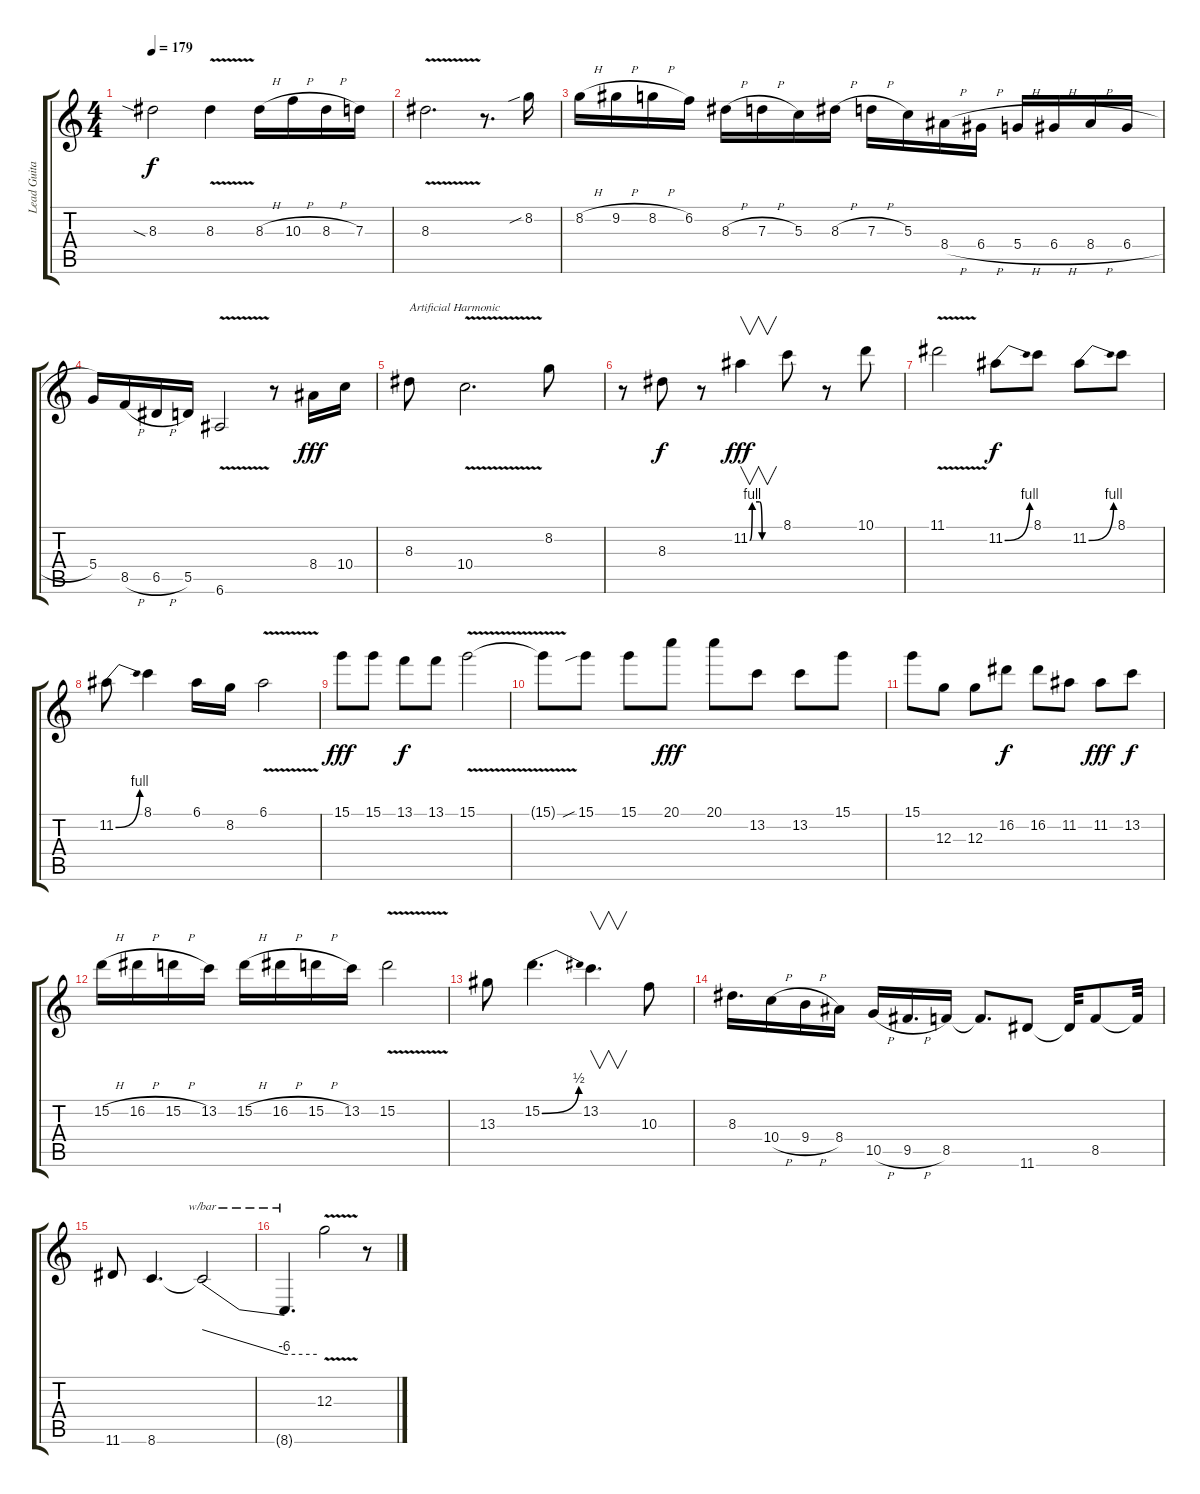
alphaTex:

\track ("Lead Guitar" "Lead Guita") {instrument distortionguitar}
\staff {score tabs}
\tuning (E4 B3 G3 D3 A2 E2) {hide}
\ts (4 4)
\tempo 179
\clef g2
\ks c
8.3{sia}.2{dy f} 8.3{v}.4 8.3{h}.16 10.3{h}.16 8.3{h}.16 7.3.16 |
8.3{v}.2{d} r.8{d} 8.2{sib}.16 |
8.2{h}.16 9.2{h}.16 8.2{h}.16 6.2.16 8.3{h}.16 7.3{h}.16 5.3.16 8.3{h}.16 7.3{h}.16 5.3.16 8.4{h}.16 6.4{h}.16 5.4{h}.16 6.4{h}.16 8.4{h}.16 6.4{h}.16 |
5.4.16 8.5{h}.16 6.5{h}.16 5.5.16 6.6{v}.2 r.8 8.4.16{dy fff} 10.4.16 |
8.3.8{txt "Artificial Harmonic" instrument guitarharmonics} 10.4{v}.2{d} 8.2.8{instrument distortionguitar} |
r.8 8.3.8{dy f instrument guitarharmonics} r.8 11.2{be (custom 0 0 5 4 20 4 25 0 30 0 60 0)}.4{v dy fff} 8.1.8{instrument distortionguitar} r.8 10.1.8 |
11.1{v}.2 11.2{be (bend 0 0 60 4)}.8{dy f} 8.1.8 11.2{be (bend 0 0 60 4)}.8 8.1.8 |
11.2{be (bend 0 0 60 4)}.8 8.1.4 6.1.16 8.2.16 6.1{v}.2 |
15.1.8{dy fff} 15.1.8 13.1.8{dy f} 13.1.8 15.1{v}.2 |
15.1{t}.8 15.1{sib}.8 15.1.8 20.1.8{dy fff} 20.1.8 13.2.8 13.2.8 15.1.8 |
15.1.8 12.3.8 12.3.8 16.2.8{dy f} 16.2.8 11.2.8 11.2.8{dy fff} 13.2.8{dy f} |
15.2{h}.16 16.2{h}.16 15.2{h}.16 13.2.16 15.2{h}.16 16.2{h}.16 15.2{h}.16 13.2.16 15.2{v}.2 |
13.3.8 15.2{be (bend 0 0 60 2)}.4{d} 13.2.4{v d} 10.3.8 |
8.3.16{d} 10.4{h}.16 9.4{h}.16 8.4.16 10.5{h}.16 9.5{h}.16{d} 8.5.16 8.5{t}.8{d} 11.6.8 11.6{t}.32 8.5.8 8.5{t}.32 |
11.6.8 8.6.4{d} 8.6{t}.2{tbe (dive default 0 0 60 -24)} |
8.6{t}.4{d tbe (hold default 0 -24 60 -24)} 12.3{v}.2 r.8
